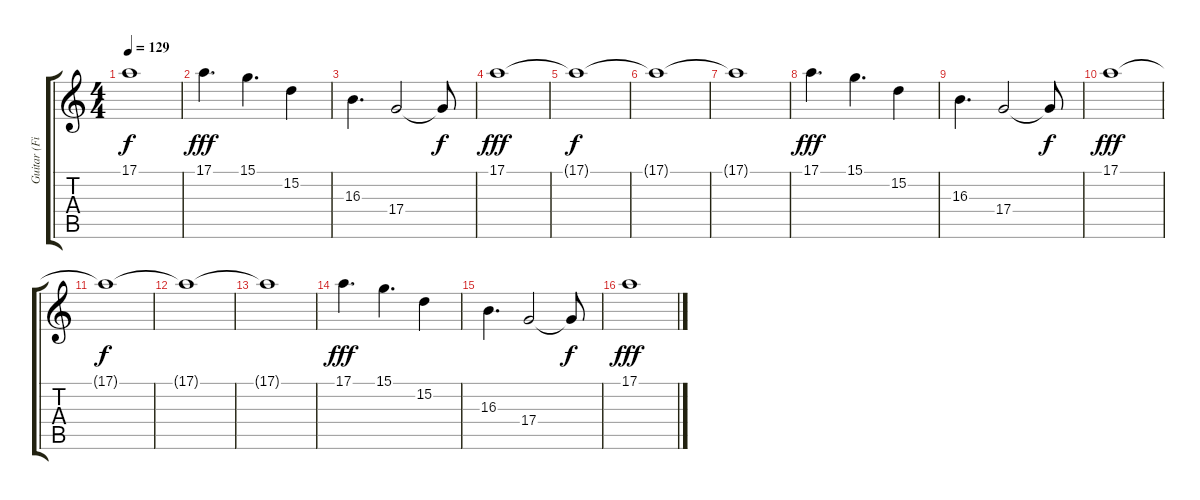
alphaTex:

\track ("Guitar (Fill)" "Guitar (Fi") {instrument lead2sawtooth}
\staff {score tabs}
\tuning (E4 B3 G3 D3 A2 E2) {hide}
\ts (4 4)
\tempo 129
\clef g2
\ks c
17.1{t}.1{dy f} |
17.1.4{d dy fff} 15.1.4{d} 15.2.4 |
16.3.4{d} 17.4.2 17.4{t}.8{dy f} |
17.1.1{dy fff} |
17.1{t}.1{dy f} |
17.1{t}.1 |
17.1{t}.1 |
17.1.4{d dy fff} 15.1.4{d} 15.2.4 |
16.3.4{d} 17.4.2 17.4{t}.8{dy f volume 2} |
17.1.1{dy fff volume 5} |
17.1{t}.1{dy f} |
17.1{t}.1 |
17.1{t}.1 |
17.1.4{d dy fff} 15.1.4{d} 15.2.4 |
16.3.4{d} 17.4.2 17.4{t}.8{dy f} |
17.1.1{dy fff}
